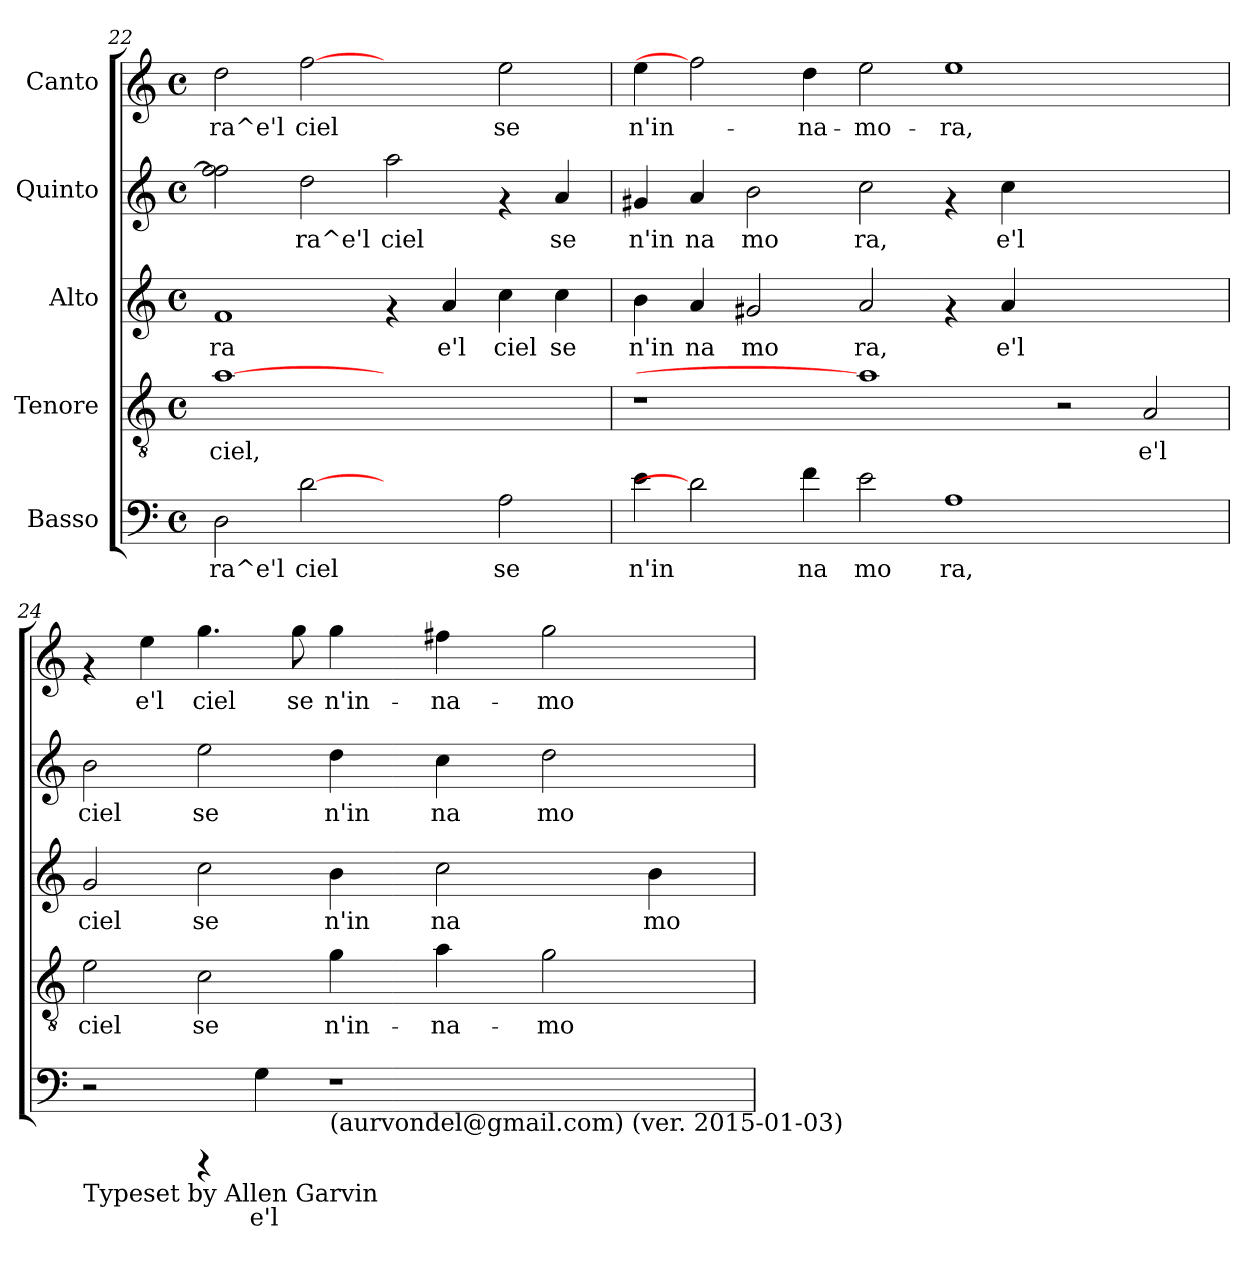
**kern	**text	**kern	**text	**kern	**text	**kern	**text	**kern	**text
*part5	*part5	*part4	*part4	*part3	*part3	*part2	*part2	*part1	*part1
*staff5	*staff5	*staff4	*staff4	*staff3	*staff3	*staff2	*staff2	*staff1	*staff1
*I"Basso	*	*I"Tenore	*	*I"Alto	*	*I"Quinto	*	*I"Canto	*
!!LO:PB:g=z
*clefF4	*	*clefGv2	*	*clefG2	*	*clefG2	*	*clefG2	*
*k[]	*	*k[]	*	*k[]	*	*k[]	*	*k[]	*
*C:	*	*C:	*	*C:	*	*C:	*	*C:	*
*M4/4	*	*M4/4	*	*M4/4	*	*M4/4	*	*M4/4	*
*met(c)	*	*met(c)	*	*met(c)	*	*met(c)	*	*met(c)	*
=22	=22	=22	=22	=22	=22	=22	=22	=22	=22
!	!LO:LY:b:cj	!	!LO:LY:b:cj	!	!LO:LY:b:cj	!	!LO:LY:b:cj	!	!LO:LY:b:cj
2D\	ra^e'l	[1a	ciel,	1f	-ra	2ff\ 2ff\]	--	2dd\	-ra^e'l
!	!LO:LY:b:cj	!	!	!	!	!	!LO:LY:b:cj	!	!LO:LY:b:cj
[2d	ciel	.	.	.	.	2dd\	-ra^e'l	[2ff	ciel
!	!	!	!	!	!	!	!LO:LY:b:cj	!	!
2ryy	.	1ryy	.	4rf	.	2aa\	ciel	2ryy	.
!	!	!	!	!	!LO:LY:b:cj	!	!	!	!
.	.	.	.	4a/	e'l	.	.	.	.
!	!LO:LY:b:cj	!	!	!	!LO:LY:b:cj	!	!	!	!LO:LY:b:cj
2A\	se	.	.	4cc\	ciel	4rf	.	2ee\	se
!	!	!	!	!	!LO:LY:b:cj	!	!LO:LY:b:cj	!	!
.	.	.	.	4cc\	se	4a/	se	.	.
=23	=23	=23	=23	=23	=23	=23	=23	=23	=23
!	!LO:LY:b:cj	!	!	!	!LO:LY:b:cj	!	!LO:LY:b:cj	!	!LO:LY:b:cj
4e\	n'in	1r	.	4b\	n'in	4g#X/	n'in	4ee\	n'in-
!	!	!	!	!	!LO:LY:b:cj	!	!LO:LY:b:cj	!	!
2d]	.	.	.	4a/	na	4a/	na	2ff]	.
!	!	!	!	!	!LO:LY:b:cj	!	!LO:LY:b:cj	!	!
.	.	.	.	2g#X/	mo	2b\	mo	.	.
!	!LO:LY:b:cj	!	!	!	!	!	!	!	!LO:LY:b:cj
4f\	na	.	.	.	.	.	.	4dd\	-na-
!	!LO:LY:b:cj	!	!	!	!LO:LY:b:cj	!	!LO:LY:b:cj	!	!LO:LY:b:cj
2e\	mo	1a]	.	2a/	ra,	2cc\	ra,	2ee\	-mo-
!	!LO:LY:b:cj	!	!	!	!	!	!	!	!LO:LY:b:cj
1A	ra,	.	.	4rf	.	4rf	.	1ee	-ra,
!	!	!	!	!	!LO:LY:b:cj	!	!LO:LY:b:cj	!	!
.	.	.	.	4a/	e'l	4cc\	e'l	.	.
.	.	2r	.	1ryy	.	1ryy	.	.	.
!	!	!	!LO:LY:b:cj	!	!	!	!	!	!
2ryy	.	2A/	e'l	.	.	.	.	2ryy	.
=24	=24	=24	=24	=24	=24	=24	=24	=24	=24
!LO:TX:b:t=Typeset by Allen Garvin	!	!	!	!	!	!	!	!	!
!	!	!	!LO:LY:b:cj	!	!LO:LY:b:cj	!	!LO:LY:b:cj	!	!
2r	.	2e\	ciel	2g/	ciel	2b\	ciel	4rf	.
!	!	!	!	!	!	!	!	!	!LO:LY:b:cj
.	.	.	.	.	.	.	.	4ee\	e'l
!	!	!	!LO:LY:b:cj	!	!LO:LY:b:cj	!	!LO:LY:b:cj	!	!LO:LY:b:cj
4rCCC	.	2c\	se	2cc\	se	2ee\	se	4.gg\	ciel
!	!LO:LY:b:cj	!	!	!	!	!	!	!	!
4G\	e'l	.	.	.	.	.	.	.	.
!	!	!	!	!	!	!	!	!	!LO:LY:b:cj
.	.	.	.	.	.	.	.	8gg\	se
!LO:TX:b:t=(aurvondel@gmail.com) (ver. 2015-01-03)	!	!	!	!	!	!	!	!	!
!	!	!	!LO:LY:b:cj	!	!LO:LY:b:cj	!	!LO:LY:b:cj	!	!LO:LY:b:cj
1r	.	4g\	n'in-	4b\	n'in	4dd\	n'in	4gg\	n'in-
!	!	!	!LO:LY:b:cj	!	!LO:LY:b:cj	!	!LO:LY:b:cj	!	!LO:LY:b:cj
.	.	4a\	-na-	2cc\	na	4cc\	na	4ff#X\	-na-
!	!	!	!LO:LY:b:cj	!	!	!	!LO:LY:b:cj	!	!LO:LY:b:cj
.	.	2g\	-mo-	.	.	2dd\	mo	2gg\	-mo-
!	!	!	!	!	!LO:LY:b:cj	!	!	!	!
.	.	.	.	4b\	mo	.	.	.	.
=	=	=	=	=	=	=	=	=	=
*-	*-	*-	*-	*-	*-	*-	*-	*-	*-
